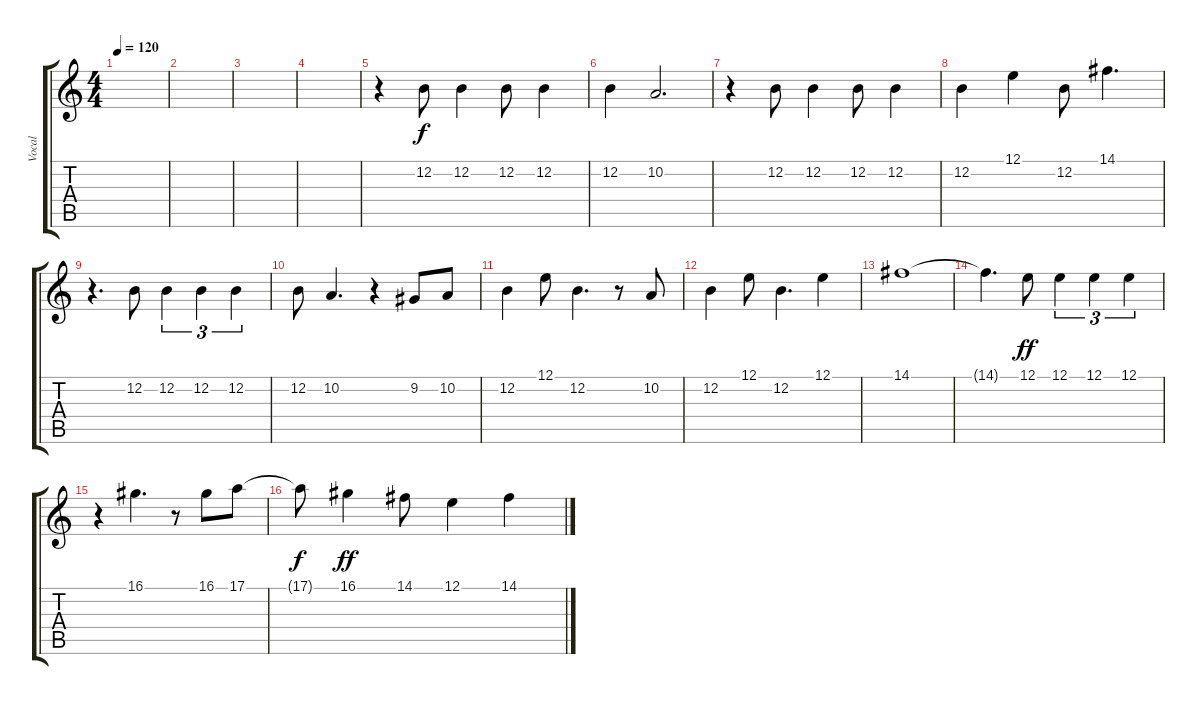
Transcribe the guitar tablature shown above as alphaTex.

\track ("Vocal" "Vocal") {instrument panflute}
\staff {score tabs}
\tuning (E4 B3 G3 D3 A2 E2) {hide}
\ts (4 4)
\tempo 120
\clef g2
\ks c
|
|
|
|
r.4 12.2.8 12.2.4 12.2.8 12.2.4 |
12.2.4 10.2.2{d} |
r.4 12.2.8 12.2.4 12.2.8 12.2.4 |
12.2.4 12.1.4 12.2.8 14.1.4{d} |
r.4{d} 12.2.8 12.2.4{tu (3 2)} 12.2.4{tu (3 2)} 12.2.4{tu (3 2)} |
12.2.8 10.2.4{d} r.4 9.2.8 10.2.8 |
12.2.4 12.1.8 12.2.4{d} r.8 10.2.8 |
12.2.4 12.1.8 12.2.4{d} 12.1.4 |
14.1.1 |
14.1{t}.4{d dy f} 12.1.8{dy ff} 12.1.4{tu (3 2)} 12.1.4{tu (3 2)} 12.1.4{tu (3 2)} |
r.4 16.1.4{d} r.8 16.1.8 17.1.8 |
17.1{t}.8{dy f} 16.1.4{dy ff} 14.1.8 12.1.4 14.1.4
